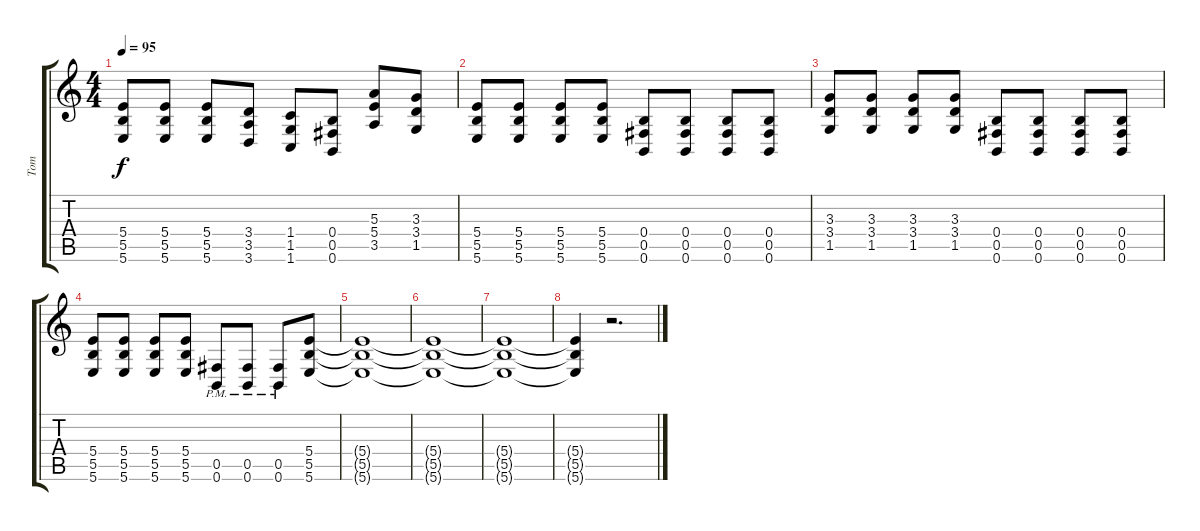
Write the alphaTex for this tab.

\track ("Tom" "Tom") {instrument distortionguitar}
\staff {score tabs}
\tuning (Db4 Ab3 E3 B2 Gb2 B1) {hide}
\ts (4 4)
\tempo 95
\clef g2
\ks c
(5.4{t} 5.5{t} 5.6{t}).8{dy f} (5.4 5.5 5.6).8 (5.4 5.5 5.6).8 (3.4 3.5 3.6).8 (1.4 1.5 1.6).8 (0.4 0.5 0.6).8 (5.3 5.4 3.5).8 (3.3 3.4 1.5).8 |
(5.4 5.5 5.6).8 (5.4 5.5 5.6).8 (5.4 5.5 5.6).8 (5.4 5.5 5.6).8 (0.4 0.5 0.6).8 (0.4 0.5 0.6).8 (0.4 0.5 0.6).8 (0.4 0.5 0.6).8 |
(3.3 3.4 1.5).8 (3.3 3.4 1.5).8 (3.3 3.4 1.5).8 (3.3 3.4 1.5).8 (0.4 0.5 0.6).8 (0.4 0.5 0.6).8 (0.4 0.5 0.6).8 (0.4 0.5 0.6).8 |
(5.4 5.5 5.6).8 (5.4 5.5 5.6).8 (5.4 5.5 5.6).8 (5.4 5.5 5.6).8 (0.5{pm} 0.6{pm}).8 (0.5{pm} 0.6{pm}).8 (0.5{pm} 0.6{pm}).8 (5.4 5.5 5.6).8 |
(5.4{t} 5.5{t} 5.6{t}).1 |
(5.4{t} 5.5{t} 5.6{t}).1 |
(5.4{t} 5.5{t} 5.6{t}).1 |
(5.4{t} 5.5{t} 5.6{t}).4 r.2{d}
